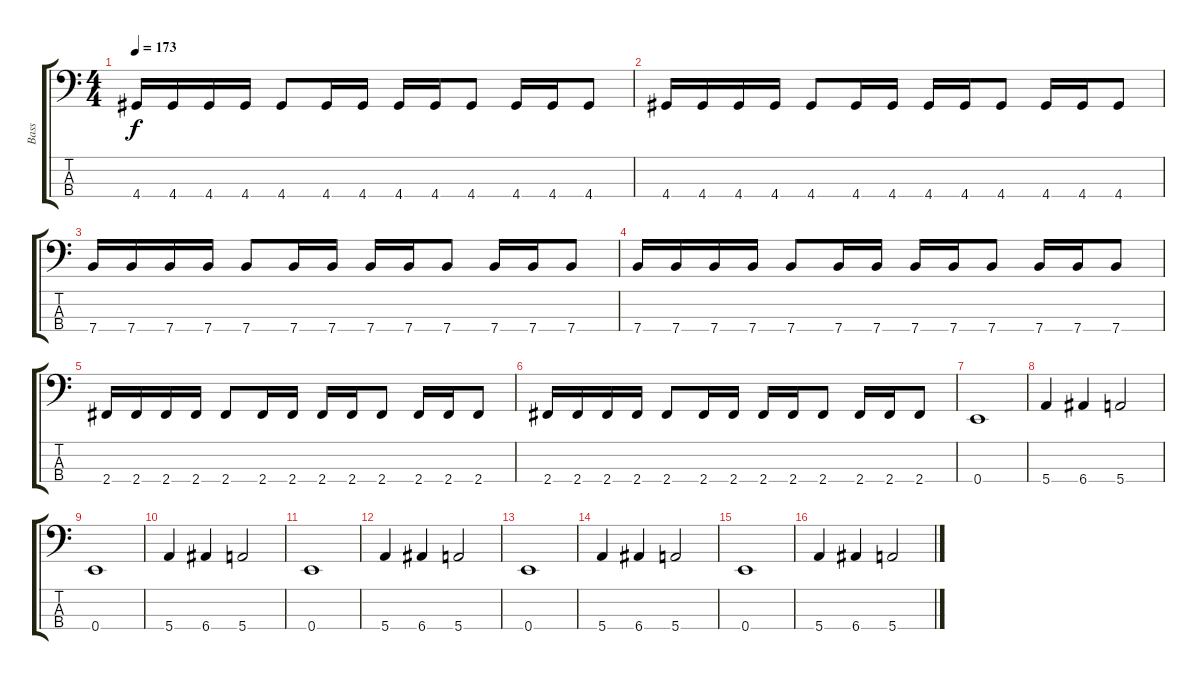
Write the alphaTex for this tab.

\track ("Bass" "Bass") {instrument electricbassfinger}
\staff {score tabs}
\tuning (G2 D2 A1 E1) {hide}
\ts (4 4)
\tempo 173
\clef f4
\ks c
4.4.16{dy f} 4.4.16 4.4.16 4.4.16 4.4.8 4.4.16 4.4.16 4.4.16 4.4.16 4.4.8 4.4.16 4.4.16 4.4.8 |
4.4.16 4.4.16 4.4.16 4.4.16 4.4.8 4.4.16 4.4.16 4.4.16 4.4.16 4.4.8 4.4.16 4.4.16 4.4.8 |
7.4.16 7.4.16 7.4.16 7.4.16 7.4.8 7.4.16 7.4.16 7.4.16 7.4.16 7.4.8 7.4.16 7.4.16 7.4.8 |
7.4.16 7.4.16 7.4.16 7.4.16 7.4.8 7.4.16 7.4.16 7.4.16 7.4.16 7.4.8 7.4.16 7.4.16 7.4.8 |
2.4.16 2.4.16 2.4.16 2.4.16 2.4.8 2.4.16 2.4.16 2.4.16 2.4.16 2.4.8 2.4.16 2.4.16 2.4.8 |
2.4.16 2.4.16 2.4.16 2.4.16 2.4.8 2.4.16 2.4.16 2.4.16 2.4.16 2.4.8 2.4.16 2.4.16 2.4.8 |
0.4.1 |
5.4.4 6.4.4 5.4.2 |
0.4.1 |
5.4.4 6.4.4 5.4.2 |
0.4.1 |
5.4.4 6.4.4 5.4.2 |
0.4.1 |
5.4.4 6.4.4 5.4.2 |
0.4.1 |
5.4.4 6.4.4 5.4.2
